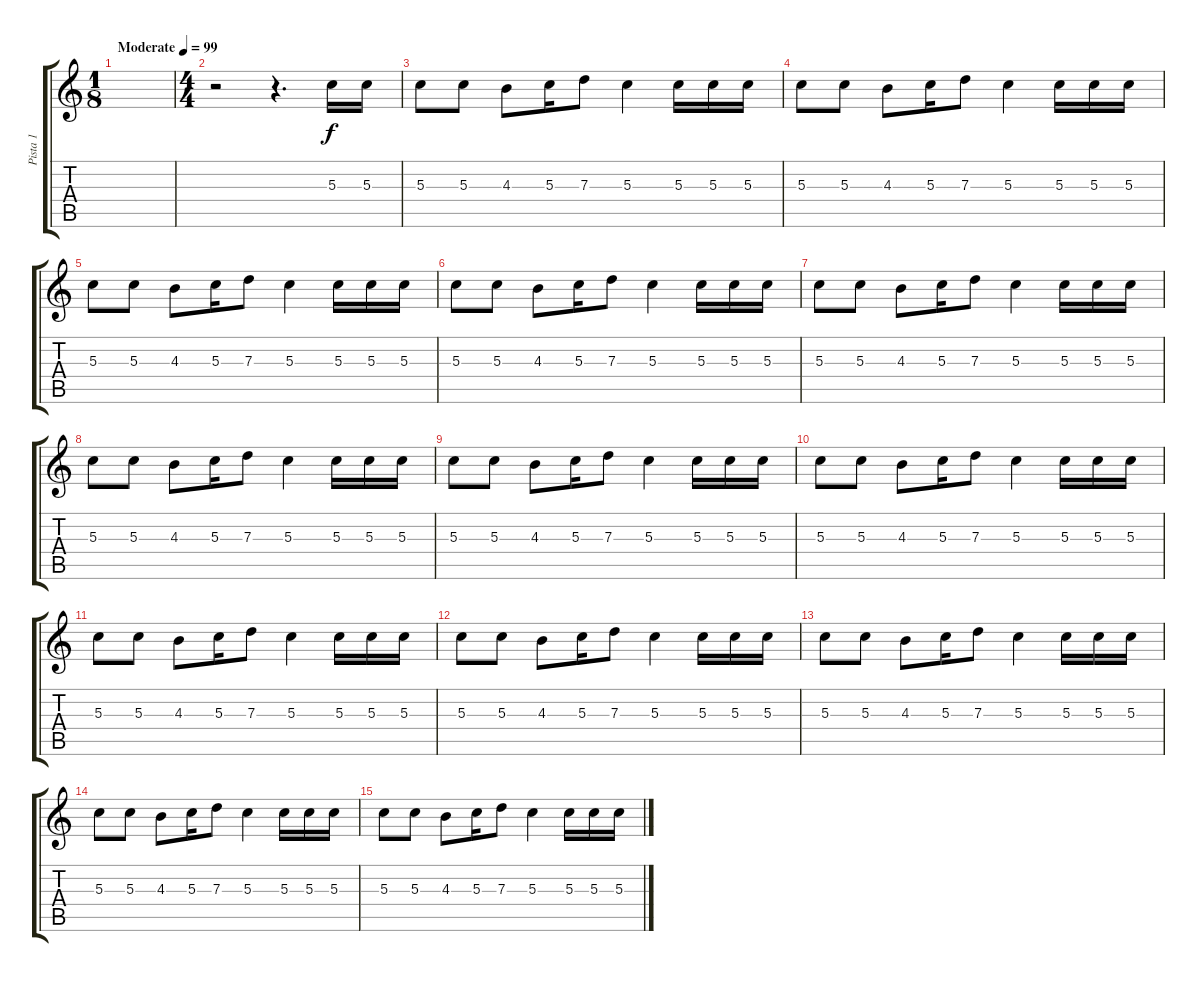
\track ("Pista 1" "Pista 1") {instrument distortionguitar}
\staff {score tabs}
\tuning (E4 B3 G3 D3 A2 E2) {hide}
\ts (1 8)
\tempo (99 "Moderate")
\clef g2
\ks c
|
\ts (4 4)
r.2 r.4{d} 5.3.16 5.3.16 |
5.3.8 5.3.8 4.3.8 5.3.16 7.3.8 5.3.4 5.3.16 5.3.16 5.3.16 |
5.3.8 5.3.8 4.3.8 5.3.16 7.3.8 5.3.4 5.3.16 5.3.16 5.3.16 |
5.3.8 5.3.8 4.3.8 5.3.16 7.3.8 5.3.4 5.3.16 5.3.16 5.3.16 |
5.3.8 5.3.8 4.3.8 5.3.16 7.3.8 5.3.4 5.3.16 5.3.16 5.3.16 |
5.3.8 5.3.8 4.3.8 5.3.16 7.3.8 5.3.4 5.3.16 5.3.16 5.3.16 |
5.3.8 5.3.8 4.3.8 5.3.16 7.3.8 5.3.4 5.3.16 5.3.16 5.3.16 |
5.3.8 5.3.8 4.3.8 5.3.16 7.3.8 5.3.4 5.3.16 5.3.16 5.3.16 |
5.3.8 5.3.8 4.3.8 5.3.16 7.3.8 5.3.4 5.3.16 5.3.16 5.3.16 |
5.3.8 5.3.8 4.3.8 5.3.16 7.3.8 5.3.4 5.3.16 5.3.16 5.3.16 |
5.3.8 5.3.8 4.3.8 5.3.16 7.3.8 5.3.4 5.3.16 5.3.16 5.3.16 |
5.3.8 5.3.8 4.3.8 5.3.16 7.3.8 5.3.4 5.3.16 5.3.16 5.3.16 |
5.3.8 5.3.8 4.3.8 5.3.16 7.3.8 5.3.4 5.3.16 5.3.16 5.3.16 |
5.3.8 5.3.8 4.3.8 5.3.16 7.3.8 5.3.4 5.3.16 5.3.16 5.3.16
